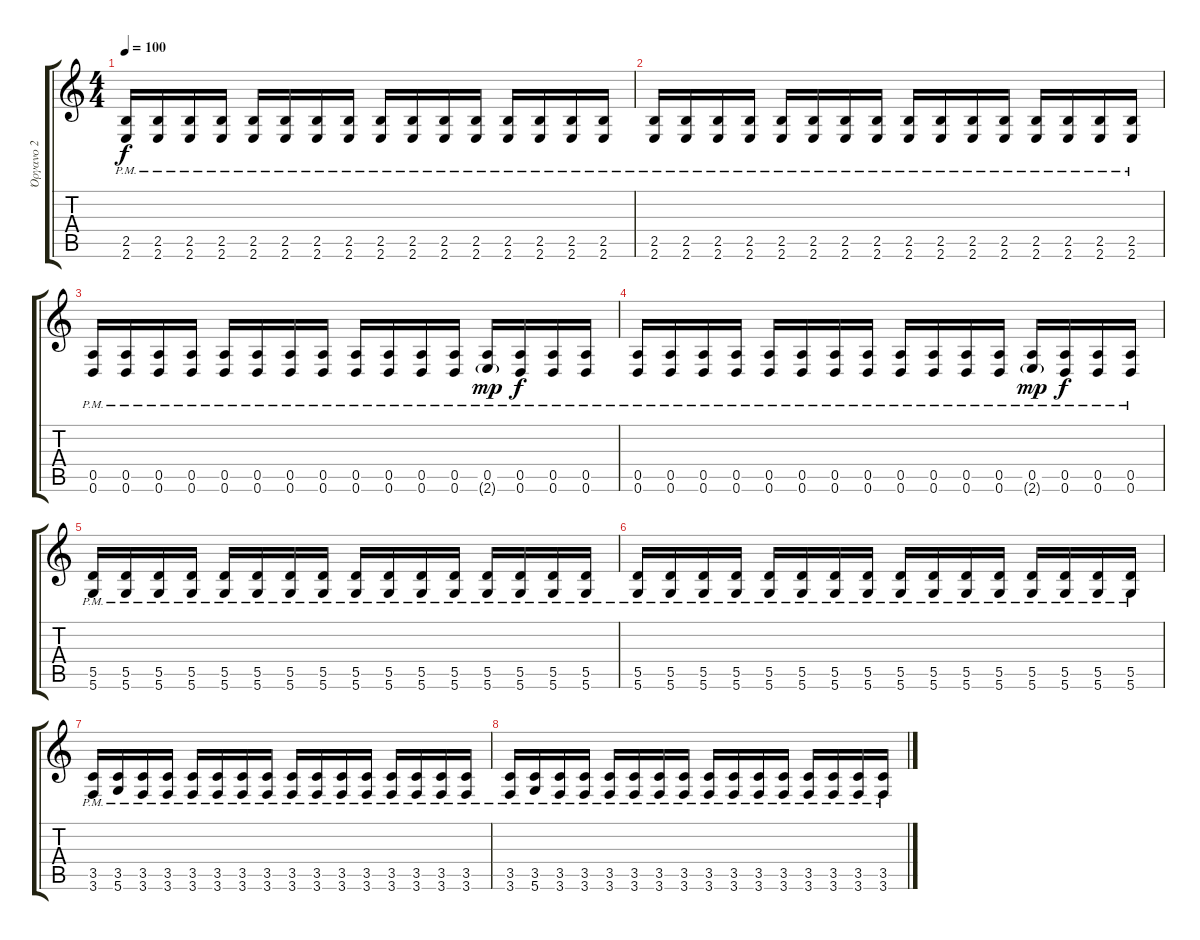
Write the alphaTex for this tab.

\track ("Όργανο 2" "Όργανο 2") {instrument distortionguitar}
\staff {score tabs}
\tuning (E4 B3 G3 D3 A2 D2) {hide}
\ts (4 4)
\tempo 100
\clef g2
\ks c
(2.5{pm} 2.6{pm}).16{dy f} (2.5{pm} 2.6{pm}).16 (2.5{pm} 2.6{pm}).16 (2.5{pm} 2.6{pm}).16 (2.5{pm} 2.6{pm}).16 (2.5{pm} 2.6{pm}).16 (2.5{pm} 2.6{pm}).16 (2.5{pm} 2.6{pm}).16 (2.5{pm} 2.6{pm}).16 (2.5{pm} 2.6{pm}).16 (2.5{pm} 2.6{pm}).16 (2.5{pm} 2.6{pm}).16 (2.5{pm} 2.6{pm}).16 (2.5{pm} 2.6{pm}).16 (2.5{pm} 2.6{pm}).16 (2.5{pm} 2.6{pm}).16 |
(2.5{pm} 2.6{pm}).16 (2.5{pm} 2.6{pm}).16 (2.5{pm} 2.6{pm}).16 (2.5{pm} 2.6{pm}).16 (2.5{pm} 2.6{pm}).16 (2.5{pm} 2.6{pm}).16 (2.5{pm} 2.6{pm}).16 (2.5{pm} 2.6{pm}).16 (2.5{pm} 2.6{pm}).16 (2.5{pm} 2.6{pm}).16 (2.5{pm} 2.6{pm}).16 (2.5{pm} 2.6{pm}).16 (2.5{pm} 2.6{pm}).16 (2.5{pm} 2.6{pm}).16 (2.5{pm} 2.6{pm}).16 (2.5{pm} 2.6{pm}).16 |
(0.5{pm} 0.6{pm}).16 (0.5{pm} 0.6{pm}).16 (0.5{pm} 0.6{pm}).16 (0.5{pm} 0.6{pm}).16 (0.5{pm} 0.6{pm}).16 (0.5{pm} 0.6{pm}).16 (0.5{pm} 0.6{pm}).16 (0.5{pm} 0.6{pm}).16 (0.5{pm} 0.6{pm}).16 (0.5{pm} 0.6{pm}).16 (0.5{pm} 0.6{pm}).16 (0.5{pm} 0.6{pm}).16 (0.5{pm} 2.6{g pm}).16{dy mp} (0.5{pm} 0.6{pm}).16{dy f} (0.5{pm} 0.6{pm}).16 (0.5{pm} 0.6{pm}).16 |
(0.5{pm} 0.6{pm}).16 (0.5{pm} 0.6{pm}).16 (0.5{pm} 0.6{pm}).16 (0.5{pm} 0.6{pm}).16 (0.5{pm} 0.6{pm}).16 (0.5{pm} 0.6{pm}).16 (0.5{pm} 0.6{pm}).16 (0.5{pm} 0.6{pm}).16 (0.5{pm} 0.6{pm}).16 (0.5{pm} 0.6{pm}).16 (0.5{pm} 0.6{pm}).16 (0.5{pm} 0.6{pm}).16 (0.5{pm} 2.6{g pm}).16{dy mp} (0.5{pm} 0.6{pm}).16{dy f} (0.5{pm} 0.6{pm}).16 (0.5{pm} 0.6{pm}).16 |
(5.5{pm} 5.6{pm}).16 (5.5{pm} 5.6{pm}).16 (5.5{pm} 5.6{pm}).16 (5.5{pm} 5.6{pm}).16 (5.5{pm} 5.6{pm}).16 (5.5{pm} 5.6{pm}).16 (5.5{pm} 5.6{pm}).16 (5.5{pm} 5.6{pm}).16 (5.5{pm} 5.6{pm}).16 (5.5{pm} 5.6{pm}).16 (5.5{pm} 5.6{pm}).16 (5.5{pm} 5.6{pm}).16 (5.5{pm} 5.6{pm}).16 (5.5{pm} 5.6{pm}).16 (5.5{pm} 5.6{pm}).16 (5.5{pm} 5.6{pm}).16 |
(5.5{pm} 5.6{pm}).16 (5.5{pm} 5.6{pm}).16 (5.5{pm} 5.6{pm}).16 (5.5{pm} 5.6{pm}).16 (5.5{pm} 5.6{pm}).16 (5.5{pm} 5.6{pm}).16 (5.5{pm} 5.6{pm}).16 (5.5{pm} 5.6{pm}).16 (5.5{pm} 5.6{pm}).16 (5.5{pm} 5.6{pm}).16 (5.5{pm} 5.6{pm}).16 (5.5{pm} 5.6{pm}).16 (5.5{pm} 5.6{pm}).16 (5.5{pm} 5.6{pm}).16 (5.5{pm} 5.6{pm}).16 (5.5{pm} 5.6{pm}).16 |
(3.5{pm} 3.6{pm}).16 (3.5{pm} 5.6{pm}).16 (3.5{pm} 3.6{pm}).16 (3.5{pm} 3.6{pm}).16 (3.5{pm} 3.6{pm}).16 (3.5{pm} 3.6{pm}).16 (3.5{pm} 3.6{pm}).16 (3.5{pm} 3.6{pm}).16 (3.5{pm} 3.6{pm}).16 (3.5{pm} 3.6{pm}).16 (3.5{pm} 3.6{pm}).16 (3.5{pm} 3.6{pm}).16 (3.5{pm} 3.6{pm}).16 (3.5{pm} 3.6{pm}).16 (3.5{pm} 3.6{pm}).16 (3.5{pm} 3.6{pm}).16 |
(3.5{pm} 3.6{pm}).16 (3.5{pm} 5.6{pm}).16 (3.5{pm} 3.6{pm}).16 (3.5{pm} 3.6{pm}).16 (3.5{pm} 3.6{pm}).16 (3.5{pm} 3.6{pm}).16 (3.5{pm} 3.6{pm}).16 (3.5{pm} 3.6{pm}).16 (3.5{pm} 3.6{pm}).16 (3.5{pm} 3.6{pm}).16 (3.5{pm} 3.6{pm}).16 (3.5{pm} 3.6{pm}).16 (3.5{pm} 3.6{pm}).16 (3.5{pm} 3.6{pm}).16 (3.5{pm} 3.6{pm}).16 (3.5{pm} 3.6{pm}).16
